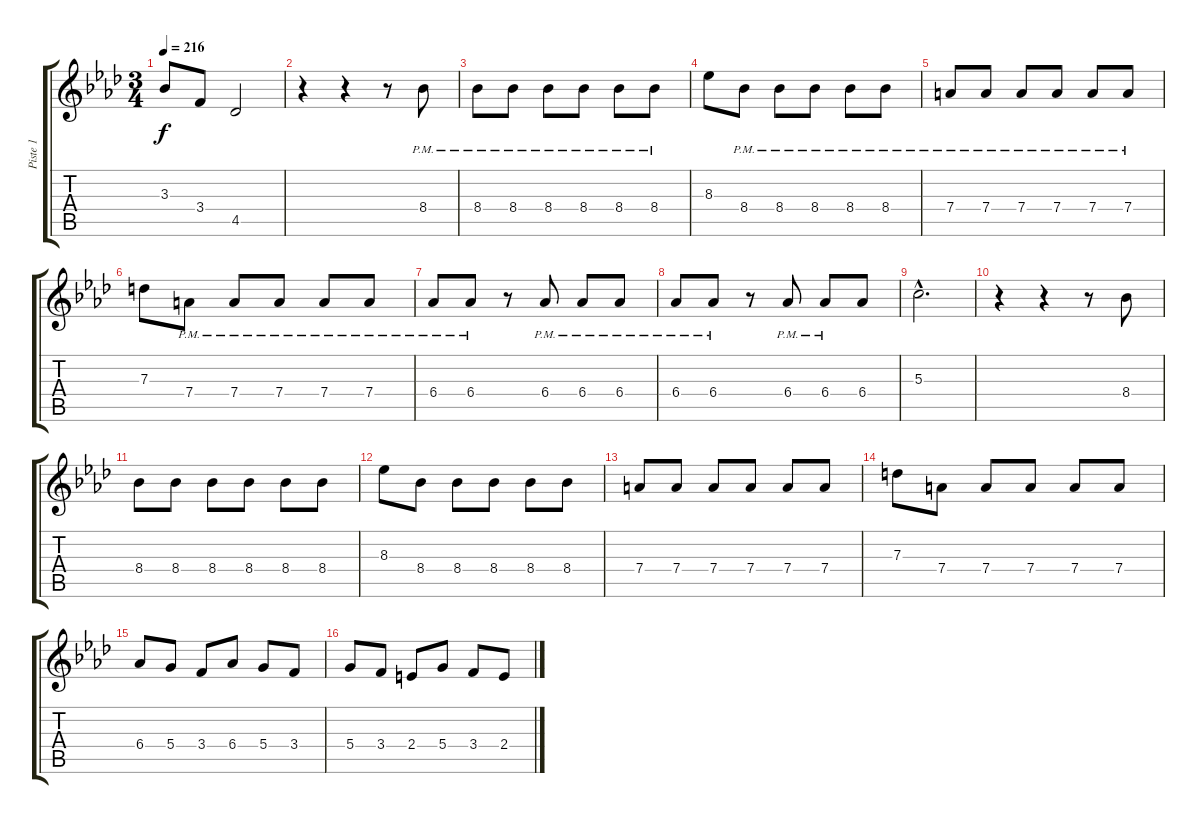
\track ("Piste 1" "Piste 1") {instrument acousticguitarsteel}
\staff {score tabs}
\tuning (E4 B3 G3 D3 A2 E2) {hide}
\ts (3 4)
\tempo 216
\clef g2
\ks ab
3.3.8{dy f} 3.4.8 4.5.2 |
r.4 r.4 r.8 8.4{pm}.8 |
8.4{pm}.8 8.4{pm}.8 8.4{pm}.8 8.4{pm}.8 8.4{pm}.8 8.4{pm}.8 |
8.3.8 8.4{pm}.8 8.4{pm}.8 8.4{pm}.8 8.4{pm}.8 8.4{pm}.8 |
7.4{pm}.8 7.4{pm}.8 7.4{pm}.8 7.4{pm}.8 7.4{pm}.8 7.4{pm}.8 |
7.3.8 7.4{pm}.8 7.4{pm}.8 7.4{pm}.8 7.4{pm}.8 7.4{pm}.8 |
6.4{pm}.8 6.4{pm}.8 r.8 6.4{pm}.8 6.4{pm}.8 6.4{pm}.8 |
6.4{pm}.8 6.4{pm}.8 r.8 6.4{pm}.8 6.4{pm}.8 6.4.8 |
5.3{hac}.2{d} |
r.4 r.4 r.8 8.4.8 |
8.4.8 8.4.8 8.4.8 8.4.8 8.4.8 8.4.8 |
8.3.8 8.4.8 8.4.8 8.4.8 8.4.8 8.4.8 |
7.4.8 7.4.8 7.4.8 7.4.8 7.4.8 7.4.8 |
7.3.8 7.4.8 7.4.8 7.4.8 7.4.8 7.4.8 |
6.4.8 5.4.8 3.4.8 6.4.8 5.4.8 3.4.8 |
5.4.8 3.4.8 2.4.8 5.4.8 3.4.8 2.4.8
